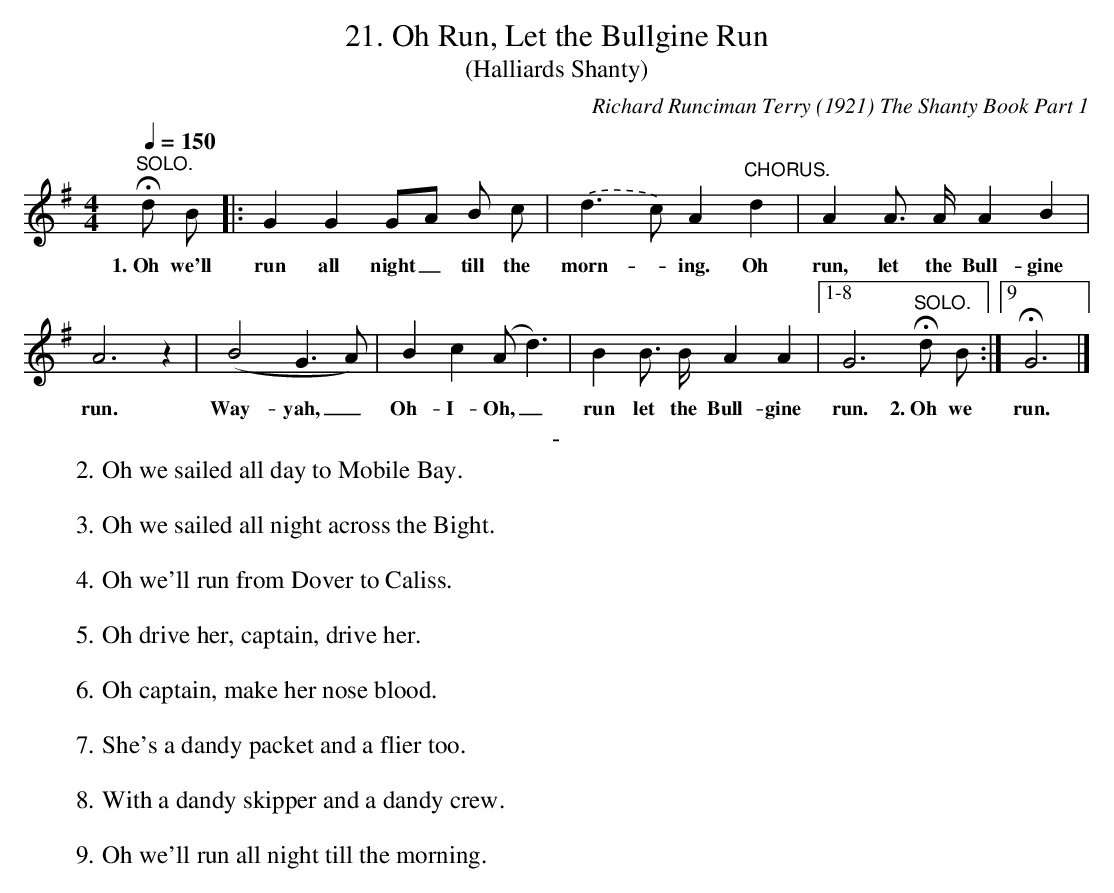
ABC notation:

X:1
T:21. Oh Run, Let the Bullgine Run
T:(Halliards Shanty)
C:Richard Runciman Terry (1921) The Shanty Book Part 1
L:1/8
Q:1/4=150
M:4/4
K:G
"^SOLO." Hd B |: G2 G2 GA B c | .(d3 c) A2 "^CHORUS." d2 | A2 A> A A2 B2 |$
w: 1.~Oh we'll|run all night_ till the|morn- * ing. Oh | run, let the Bull- gine |
 A6 z2 | (B4 G3 A) | B2 c2 (A d3) | B2 B> B A2 A2 |1-8  G6 "^SOLO." Hd B :|9 HG6 |]
w: run. | Way-yah,_|Oh- I- Oh,_ | run let the Bull- gine | run. 2.~Oh we| run.|
T: -
W: 2. Oh we sailed all day to Mobile Bay.
W:
W: 3. Oh we sailed all night across the Bight.
W:
W: 4. Oh we'll run from Dover to Caliss.
W:
W: 5. Oh drive her, captain, drive her.
W:
W: 6. Oh captain, make her nose blood.
W:
W: 7. She's a dandy packet and a flier too.
W:
W: 8. With a dandy skipper and a dandy crew.
W:
W: 9. Oh we'll run all night till the morning.
